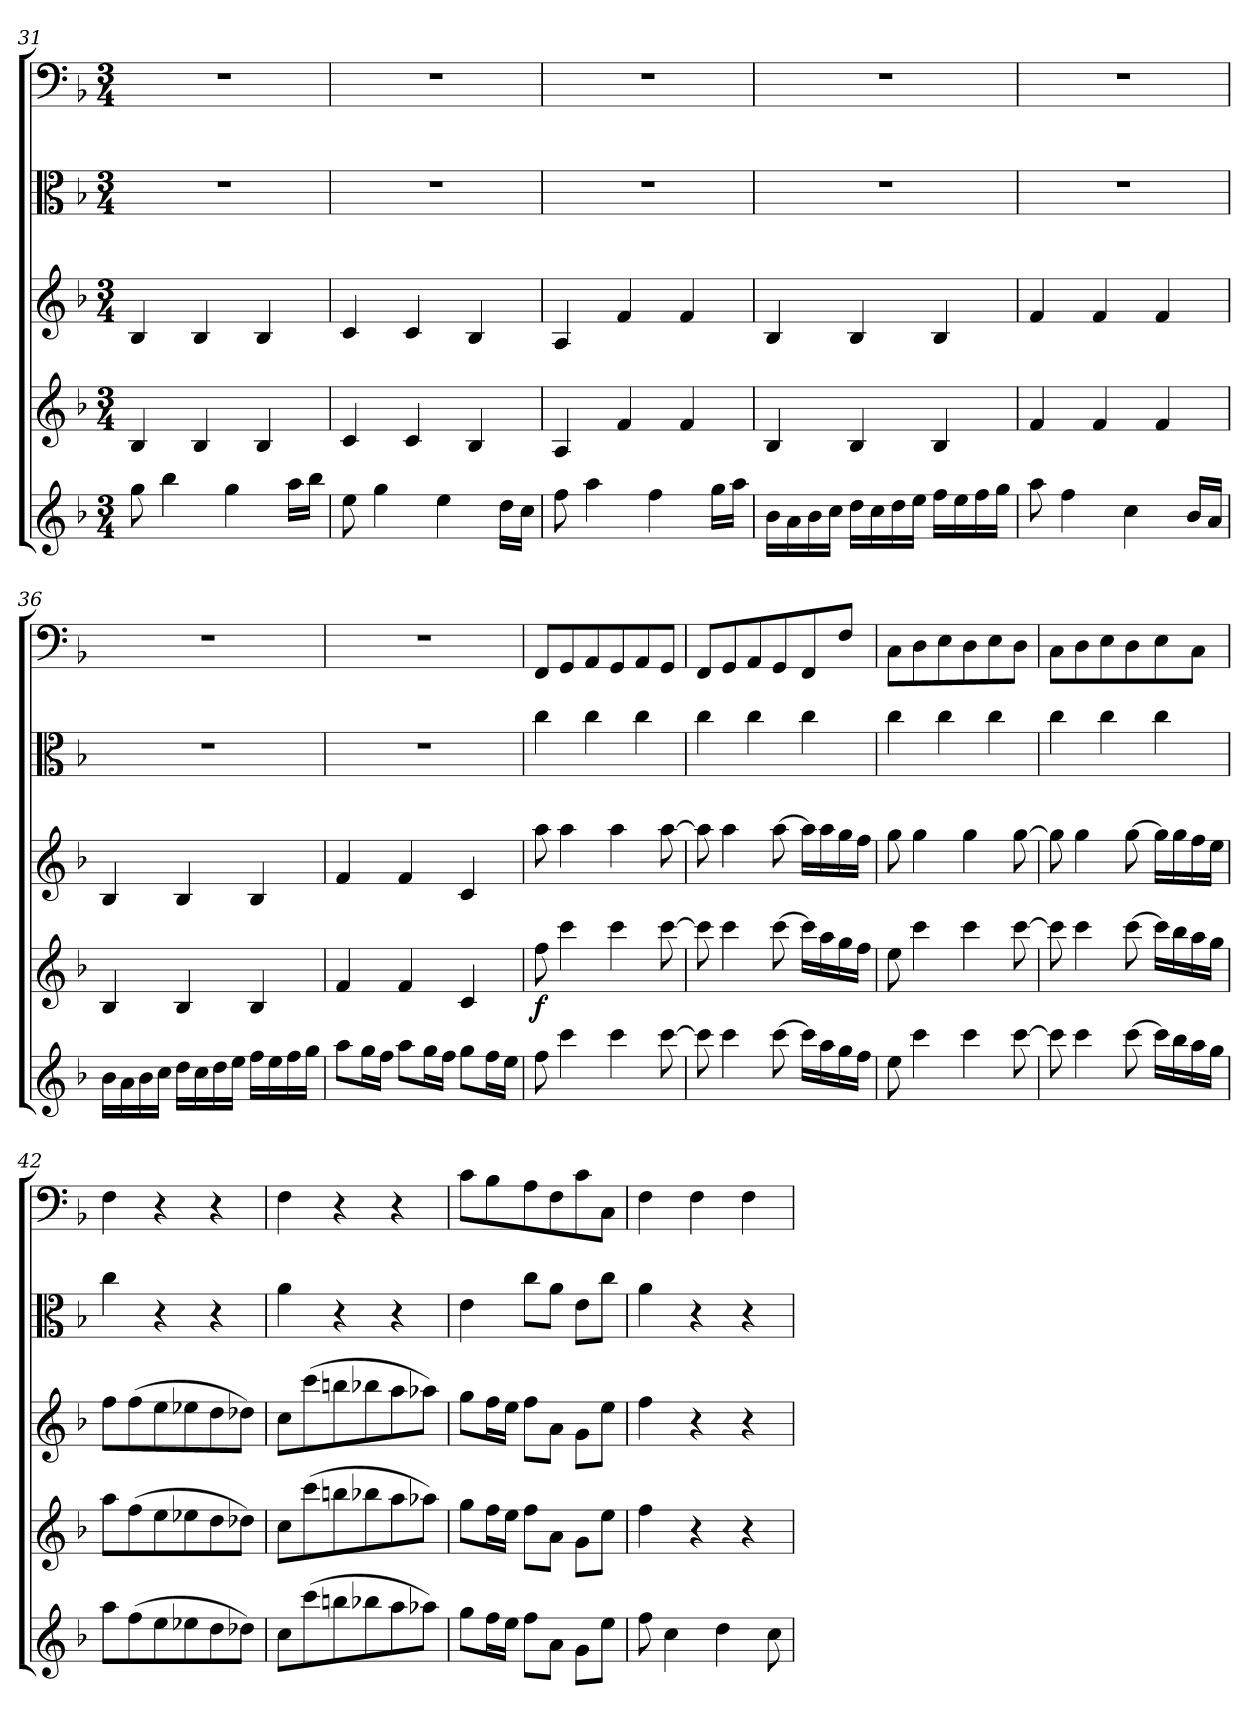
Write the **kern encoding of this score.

**kern	**kern	**dynam	**kern	**kern	**kern
*part5	*part4	*part4	*part3	*part2	*part1
*staff5	*staff4	*staff4	*staff3	*staff2	*staff1
*clefG2	*clefG2	*	*clefG2	*clefC3	*clefF4
*k[b-]	*k[b-]	*	*k[b-]	*k[b-]	*k[b-]
*d:	*d:	*	*d:	*d:	*d:
*M3/4	*M3/4	*	*M3/4	*M3/4	*M3/4
=31	=31	=31	=31	=31	=31
8gg\	4B-/	.	4B-/	2.r	2.r
4bb-\	.	.	.	.	.
.	4B-/	.	4B-/	.	.
4gg\	.	.	.	.	.
.	4B-/	.	4B-/	.	.
16aa\LL	.	.	.	.	.
16bb-\JJ	.	.	.	.	.
=32	=32	=32	=32	=32	=32
8ee\	4c/	.	4c/	2.r	2.r
4gg\	.	.	.	.	.
.	4c/	.	4c/	.	.
4ee\	.	.	.	.	.
.	4B-/	.	4B-/	.	.
16dd\LL	.	.	.	.	.
16cc\JJ	.	.	.	.	.
=33	=33	=33	=33	=33	=33
8ff\	4A/	.	4A/	2.r	2.r
4aa\	.	.	.	.	.
.	4f/	.	4f/	.	.
4ff\	.	.	.	.	.
.	4f/	.	4f/	.	.
16gg\LL	.	.	.	.	.
16aa\JJ	.	.	.	.	.
=34	=34	=34	=34	=34	=34
16b-\LL	4B-/	.	4B-/	2.r	2.r
16a\	.	.	.	.	.
16b-\	.	.	.	.	.
16cc\JJ	.	.	.	.	.
16dd\LL	4B-/	.	4B-/	.	.
16cc\	.	.	.	.	.
16dd\	.	.	.	.	.
16ee\JJ	.	.	.	.	.
16ff\LL	4B-/	.	4B-/	.	.
16ee\	.	.	.	.	.
16ff\	.	.	.	.	.
16gg\JJ	.	.	.	.	.
=35	=35	=35	=35	=35	=35
8aa\	4f/	.	4f/	2.r	2.r
4ff\	.	.	.	.	.
.	4f/	.	4f/	.	.
4cc\	.	.	.	.	.
.	4f/	.	4f/	.	.
16b-/LL	.	.	.	.	.
16a/JJ	.	.	.	.	.
=36	=36	=36	=36	=36	=36
16b-\LL	4B-/	.	4B-/	2.r	2.r
16a\	.	.	.	.	.
16b-\	.	.	.	.	.
16cc\JJ	.	.	.	.	.
16dd\LL	4B-/	.	4B-/	.	.
16cc\	.	.	.	.	.
16dd\	.	.	.	.	.
16ee\JJ	.	.	.	.	.
16ff\LL	4B-/	.	4B-/	.	.
16ee\	.	.	.	.	.
16ff\	.	.	.	.	.
16gg\JJ	.	.	.	.	.
=37	=37	=37	=37	=37	=37
8aa\L	4f/	.	4f/	2.r	2.r
16gg\L	.	.	.	.	.
16ff\JJ	.	.	.	.	.
8aa\L	4f/	.	4f/	.	.
16gg\L	.	.	.	.	.
16ff\JJ	.	.	.	.	.
8gg\L	4c/	.	4c/	.	.
16ff\L	.	.	.	.	.
16ee\JJ	.	.	.	.	.
=38	=38	=38	=38	=38	=38
8ff\	8ff\	f	8aa\	4cc\	8FF/L
4ccc\	4ccc\	.	4aa\	.	8GG/
.	.	.	.	4cc\	8AA/
4ccc\	4ccc\	.	4aa\	.	8GG/
.	.	.	.	4cc\	8AA/
[8ccc\	[8ccc\	.	[8aa\	.	8GG/J
=39	=39	=39	=39	=39	=39
8ccc\]	8ccc\]	.	8aa\]	4cc\	8FF/L
4ccc\	4ccc\	.	4aa\	.	8GG/
.	.	.	.	4cc\	8AA/
[8ccc\	[8ccc\	.	[8aa\	.	8GG/
16ccc\LL]	16ccc\LL]	.	16aa\LL]	4cc\	8FF/
16aa\	16aa\	.	16aa\	.	.
16gg\	16gg\	.	16gg\	.	8F/J
16ff\JJ	16ff\JJ	.	16ff\JJ	.	.
=40	=40	=40	=40	=40	=40
8ee\	8ee\	.	8gg\	4cc\	8C\L
4ccc\	4ccc\	.	4gg\	.	8D\
.	.	.	.	4cc\	8E\
4ccc\	4ccc\	.	4gg\	.	8D\
.	.	.	.	4cc\	8E\
[8ccc\	[8ccc\	.	[8gg\	.	8D\J
=41	=41	=41	=41	=41	=41
8ccc\]	8ccc\]	.	8gg\]	4cc\	8C\L
4ccc\	4ccc\	.	4gg\	.	8D\
.	.	.	.	4cc\	8E\
[8ccc\	[8ccc\	.	[8gg\	.	8D\
16ccc\LL]	16ccc\LL]	.	16gg\LL]	4cc\	8E\
16bb-\	16bb-\	.	16gg\	.	.
16aa\	16aa\	.	16ff\	.	8C\J
16gg\JJ	16gg\JJ	.	16ee\JJ	.	.
=42	=42	=42	=42	=42	=42
8aa\L	8aa\L	.	8ff\L	4cc\	4F\
(8ff\	(8ff\	.	(8ff\	.	.
8ee\	8ee\	.	8ee\	4r	4r
8ee-X\	8ee-X\	.	8ee-X\	.	.
8dd\	8dd\	.	8dd\	4r	4r
8dd-X\J)	8dd-X\J)	.	8dd-X\J)	.	.
=43	=43	=43	=43	=43	=43
8cc\L	8cc\L	.	8cc\L	4a\	4F\
(8ccc\	(8ccc\	.	(8ccc\	.	.
8bbn\	8bbn\	.	8bbn\	4r	4r
8bb-X\	8bb-X\	.	8bb-X\	.	.
8aa\	8aa\	.	8aa\	4r	4r
8aa-X\J)	8aa-X\J)	.	8aa-X\J)	.	.
=44	=44	=44	=44	=44	=44
8gg\L	8gg\L	.	8gg\L	4e\	8c\L
16ff\L	16ff\L	.	16ff\L	.	8B-\
16ee\JJ	16ee\JJ	.	16ee\JJ	.	.
8ff\L	8ff\L	.	8ff\L	8cc\L	8A\
8a\J	8a\J	.	8a\J	8a\J	8F\
8g\L	8g\L	.	8g\L	8e\L	8c\
8ee\J	8ee\J	.	8ee\J	8cc\J	8C\J
=45	=45	=45	=45	=45	=45
8ff\	4ff\	.	4ff\	4a\	4F\
4cc\	.	.	.	.	.
.	4r	.	4r	4r	4F\
4dd\	.	.	.	.	.
.	4r	.	4r	4r	4F\
8cc\	.	.	.	.	.
=	=	=	=	=	=
*-	*-	*-	*-	*-	*-
